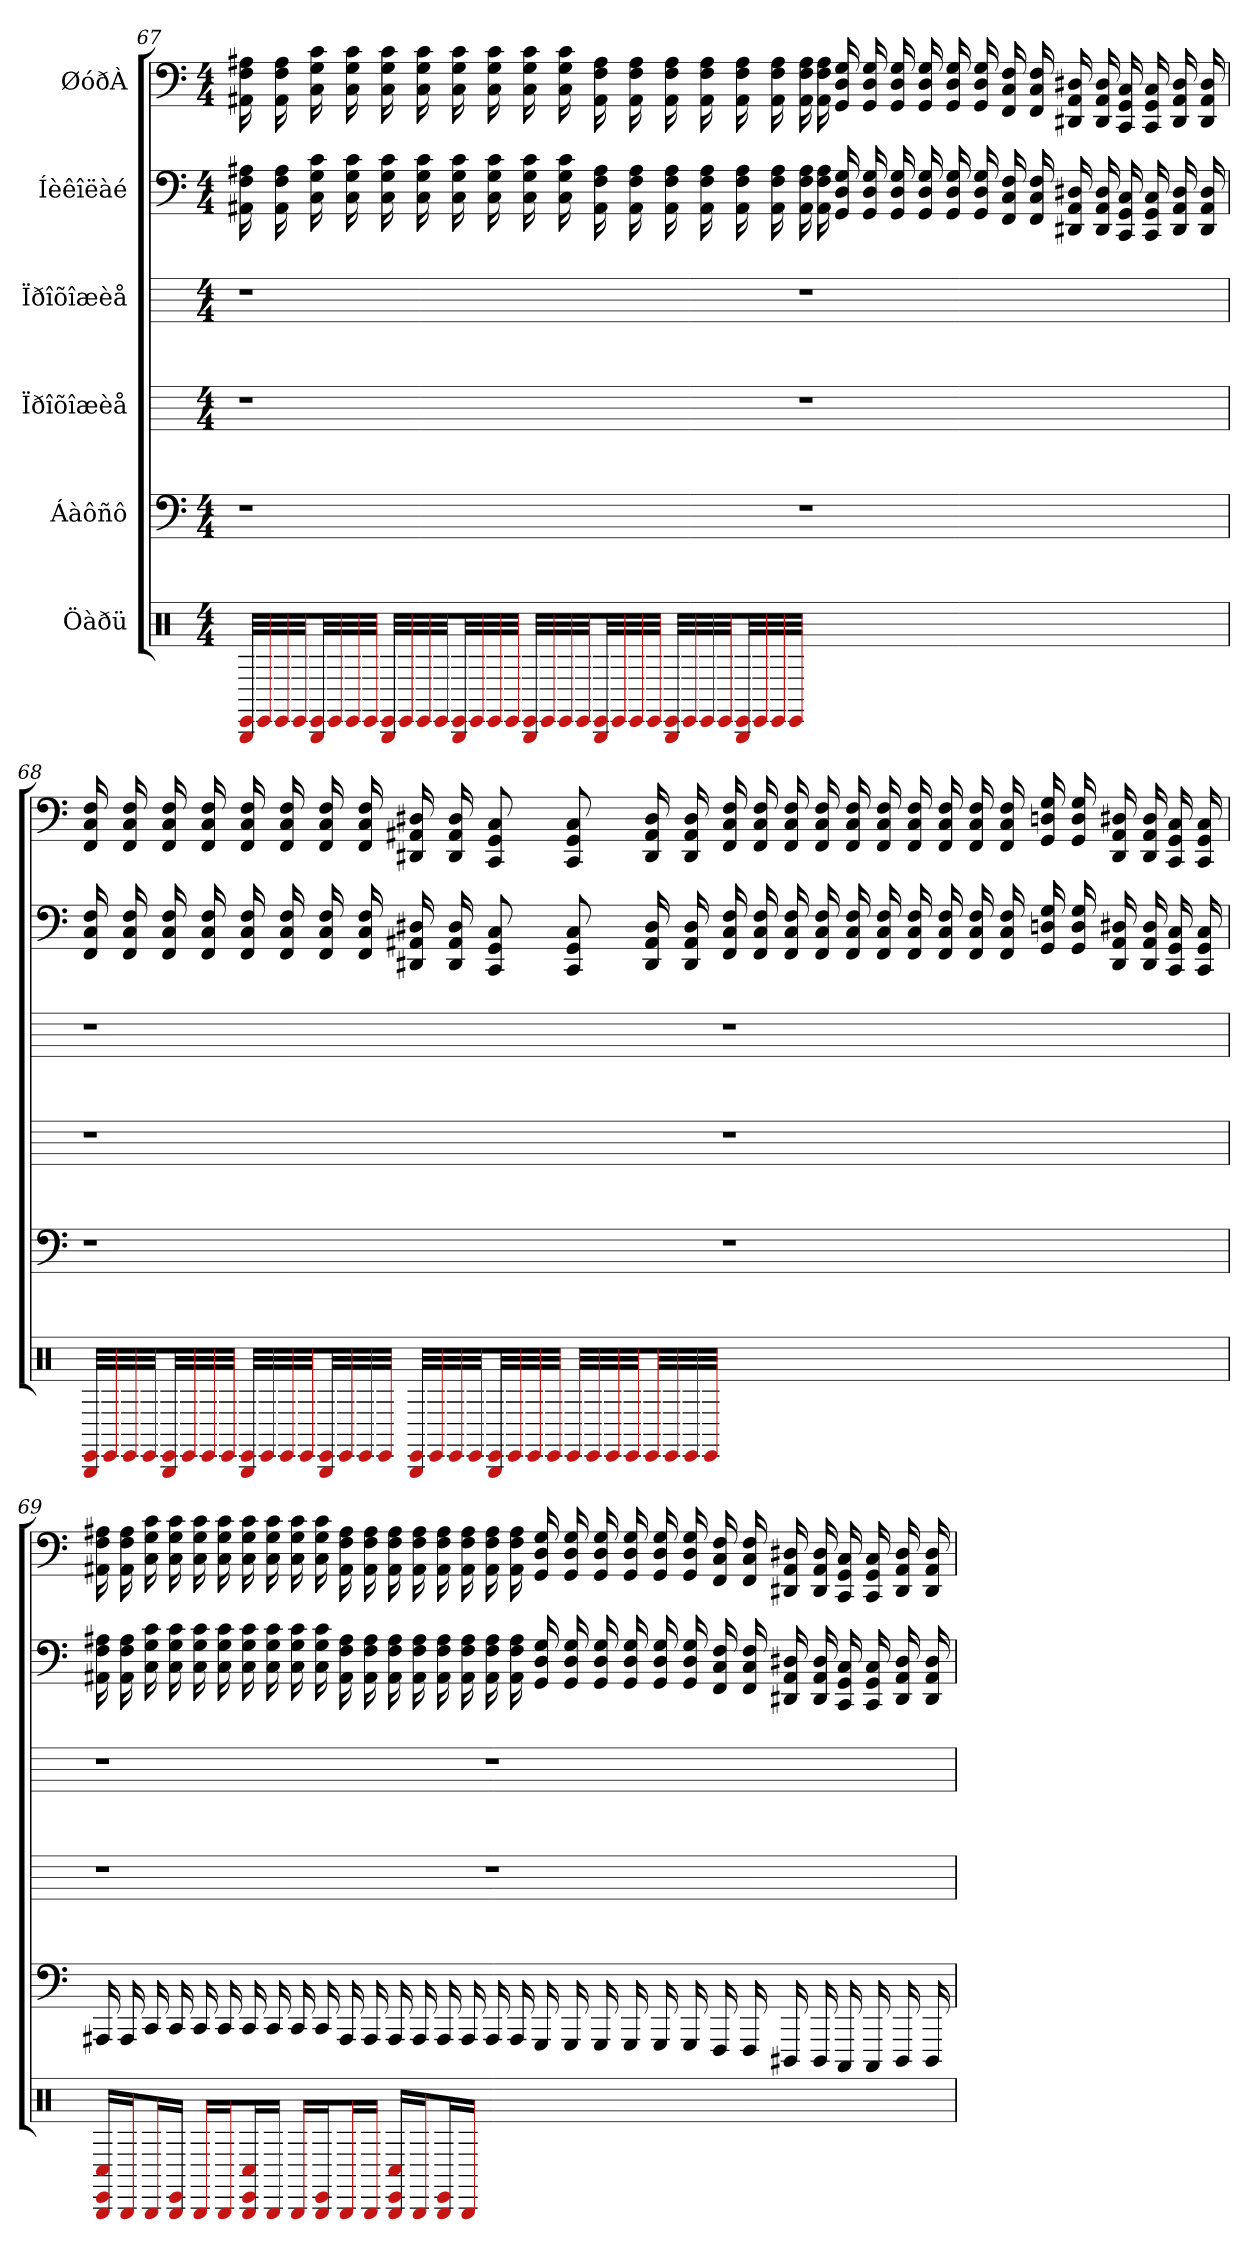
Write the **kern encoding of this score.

**kern	**kern	**kern	**kern	**kern	**kern
*part6	*part5	*part4	*part3	*part2	*part1
*staff6	*staff5	*staff4	*staff3	*staff2	*staff1
*I"Öàðü	*I"Áàôñô	*I"Ïðîõîæèå	*I"Ïðîõîæèå	*I"Íèêîëàé	*I"ØóðÀ
*clefX	*	*	*	*	*
*k[]	*k[]	*k[]	*k[]	*k[]	*k[]
*M4/4	*M4/4	*M4/4	*M4/4	*M4/4	*M4/4
=67	=67	=67	=67	=67	=67
32EE/ 32BBB/LLL	1r	1r	1r	16A# 16F 16AA#	16A# 16F 16AA#
32EE/	.	.	.	.	.
32EE/	.	.	.	16A# 16F 16AA#	16A# 16F 16AA#
32EE/JJ	.	.	.	.	.
32EE/ 32BBB/LL	.	.	.	16c 16G 16C	16c 16G 16C
32EE/	.	.	.	.	.
32EE/	.	.	.	16c 16G 16C	16c 16G 16C
32EE/JJJ	.	.	.	.	.
32EE/ 32BBB/LLL	.	.	.	16c 16G 16C	16c 16G 16C
32EE/	.	.	.	.	.
32EE/	.	.	.	16c 16G 16C	16c 16G 16C
32EE/JJ	.	.	.	.	.
32EE/ 32BBB/LL	.	.	.	16c 16G 16C	16c 16G 16C
32EE/	.	.	.	.	.
32EE/	.	.	.	16c 16G 16C	16c 16G 16C
32EE/JJJ	.	.	.	.	.
32EE/ 32BBB/LLL	.	.	.	16c 16G 16C	16c 16G 16C
32EE/	.	.	.	.	.
32EE/	.	.	.	16c 16G 16C	16c 16G 16C
32EE/JJ	.	.	.	.	.
32EE/ 32BBB/LL	.	.	.	16A# 16F 16AA#	16A# 16F 16AA#
32EE/	.	.	.	.	.
32EE/	.	.	.	16A# 16F 16AA#	16A# 16F 16AA#
32EE/JJJ	.	.	.	.	.
32EE/ 32BBB/LLL	.	.	.	16A# 16F 16AA#	16A# 16F 16AA#
32EE/	.	.	.	.	.
32EE/	.	.	.	16A# 16F 16AA#	16A# 16F 16AA#
32EE/JJ	.	.	.	.	.
32EE/ 32BBB/LL	.	.	.	16A# 16F 16AA#	16A# 16F 16AA#
32EE/	.	.	.	.	.
32EE/	.	.	.	16A# 16F 16AA#	16A# 16F 16AA#
32EE/JJJ	.	.	.	.	.
1ryy	1r	1r	1r	16A# 16F 16AA#	16A# 16F 16AA#
.	.	.	.	16A# 16F 16AA#	16A# 16F 16AA#
.	.	.	.	16G 16D 16GG	16G 16D 16GG
.	.	.	.	16G 16D 16GG	16G 16D 16GG
.	.	.	.	16G 16D 16GG	16G 16D 16GG
.	.	.	.	16G 16D 16GG	16G 16D 16GG
.	.	.	.	16G 16D 16GG	16G 16D 16GG
.	.	.	.	16G 16D 16GG	16G 16D 16GG
.	.	.	.	16F 16C 16FF	16F 16C 16FF
.	.	.	.	16F 16C 16FF	16F 16C 16FF
.	.	.	.	16D# 16AA# 16DD#	16D# 16AA# 16DD#
.	.	.	.	16D# 16AA# 16DD#	16D# 16AA# 16DD#
.	.	.	.	16C 16GG 16CC	16C 16GG 16CC
.	.	.	.	16C 16GG 16CC	16C 16GG 16CC
.	.	.	.	16D# 16AA# 16DD#	16D# 16AA# 16DD#
.	.	.	.	16D# 16AA# 16DD#	16D# 16AA# 16DD#
=68	=68	=68	=68	=68	=68
32EE/ 32BBB/LLL	1r	1r	1r	16F 16C 16FF	16F 16C 16FF
32EE/	.	.	.	.	.
32EE/	.	.	.	16F 16C 16FF	16F 16C 16FF
32EE/JJ	.	.	.	.	.
32EE/ 32BBB/LL	.	.	.	16F 16C 16FF	16F 16C 16FF
32EE/	.	.	.	.	.
32EE/	.	.	.	16F 16C 16FF	16F 16C 16FF
32EE/JJJ	.	.	.	.	.
32EE/ 32BBB/LLL	.	.	.	16F 16C 16FF	16F 16C 16FF
32EE/	.	.	.	.	.
32EE/	.	.	.	16F 16C 16FF	16F 16C 16FF
32EE/JJ	.	.	.	.	.
32EE/ 32BBB/LL	.	.	.	16F 16C 16FF	16F 16C 16FF
32EE/	.	.	.	.	.
32EE/	.	.	.	16F 16C 16FF	16F 16C 16FF
32EE/JJJ	.	.	.	.	.
32EE/ 32BBB/LLL	.	.	.	16D# 16AA# 16DD#	16D# 16AA# 16DD#
32EE/	.	.	.	.	.
32EE/	.	.	.	16D# 16AA# 16DD#	16D# 16AA# 16DD#
32EE/JJ	.	.	.	.	.
32EE/ 32BBB/LL	.	.	.	8C 8GG 8CC	8C 8GG 8CC
32EE/	.	.	.	.	.
32EE/	.	.	.	.	.
32EE/JJJ	.	.	.	.	.
32EE/LLL	.	.	.	8C 8GG 8CC	8C 8GG 8CC
32EE/	.	.	.	.	.
32EE/	.	.	.	.	.
32EE/JJ	.	.	.	.	.
32EE/LL	.	.	.	16D# 16AA# 16DD#	16D# 16AA# 16DD#
32EE/	.	.	.	.	.
32EE/	.	.	.	16D# 16AA# 16DD#	16D# 16AA# 16DD#
32EE/JJJ	.	.	.	.	.
1ryy	1r	1r	1r	16F 16C 16FF	16F 16C 16FF
.	.	.	.	16F 16C 16FF	16F 16C 16FF
.	.	.	.	16F 16C 16FF	16F 16C 16FF
.	.	.	.	16F 16C 16FF	16F 16C 16FF
.	.	.	.	16F 16C 16FF	16F 16C 16FF
.	.	.	.	16F 16C 16FF	16F 16C 16FF
.	.	.	.	16F 16C 16FF	16F 16C 16FF
.	.	.	.	16F 16C 16FF	16F 16C 16FF
.	.	.	.	16F 16C 16FF	16F 16C 16FF
.	.	.	.	16F 16C 16FF	16F 16C 16FF
.	.	.	.	16G 16D 16GG	16G 16D 16GG
.	.	.	.	16G 16D 16GG	16G 16D 16GG
.	.	.	.	16D# 16AA# 16DD#	16D# 16AA# 16DD#
.	.	.	.	16D# 16AA# 16DD#	16D# 16AA# 16DD#
.	.	.	.	16C 16GG 16CC	16C 16GG 16CC
.	.	.	.	16C 16GG 16CC	16C 16GG 16CC
=69	=69	=69	=69	=69	=69
16EE/ 16BBB/ 16C#/LL	16AAA#	1r	1r	16A# 16F 16AA#	16A# 16F 16AA#
16BBB/J	16AAA#	.	.	16A# 16F 16AA#	16A# 16F 16AA#
16BBB/L	16CC	.	.	16c 16G 16C	16c 16G 16C
16EE/ 16BBB/JJ	16CC	.	.	16c 16G 16C	16c 16G 16C
16BBB/LL	16CC	.	.	16c 16G 16C	16c 16G 16C
16BBB/J	16CC	.	.	16c 16G 16C	16c 16G 16C
16EE/ 16BBB/ 16C#/L	16CC	.	.	16c 16G 16C	16c 16G 16C
16BBB/JJ	16CC	.	.	16c 16G 16C	16c 16G 16C
16BBB/LL	16CC	.	.	16c 16G 16C	16c 16G 16C
16EE/ 16BBB/J	16CC	.	.	16c 16G 16C	16c 16G 16C
16BBB/L	16AAA#	.	.	16A# 16F 16AA#	16A# 16F 16AA#
16BBB/JJ	16AAA#	.	.	16A# 16F 16AA#	16A# 16F 16AA#
16EE/ 16BBB/ 16C#/LL	16AAA#	.	.	16A# 16F 16AA#	16A# 16F 16AA#
16BBB/J	16AAA#	.	.	16A# 16F 16AA#	16A# 16F 16AA#
16EE/ 16BBB/L	16AAA#	.	.	16A# 16F 16AA#	16A# 16F 16AA#
16BBB/JJ	16AAA#	.	.	16A# 16F 16AA#	16A# 16F 16AA#
1ryy	16AAA#	1r	1r	16A# 16F 16AA#	16A# 16F 16AA#
.	16AAA#	.	.	16A# 16F 16AA#	16A# 16F 16AA#
.	16GGG	.	.	16G 16D 16GG	16G 16D 16GG
.	16GGG	.	.	16G 16D 16GG	16G 16D 16GG
.	16GGG	.	.	16G 16D 16GG	16G 16D 16GG
.	16GGG	.	.	16G 16D 16GG	16G 16D 16GG
.	16GGG	.	.	16G 16D 16GG	16G 16D 16GG
.	16GGG	.	.	16G 16D 16GG	16G 16D 16GG
.	16FFF	.	.	16F 16C 16FF	16F 16C 16FF
.	16FFF	.	.	16F 16C 16FF	16F 16C 16FF
.	16DDD#	.	.	16D# 16AA# 16DD#	16D# 16AA# 16DD#
.	16DDD#	.	.	16D# 16AA# 16DD#	16D# 16AA# 16DD#
.	16CCC	.	.	16C 16GG 16CC	16C 16GG 16CC
.	16CCC	.	.	16C 16GG 16CC	16C 16GG 16CC
.	16DDD#	.	.	16D# 16AA# 16DD#	16D# 16AA# 16DD#
.	16DDD#	.	.	16D# 16AA# 16DD#	16D# 16AA# 16DD#
=	=	=	=	=	=
*-	*-	*-	*-	*-	*-
